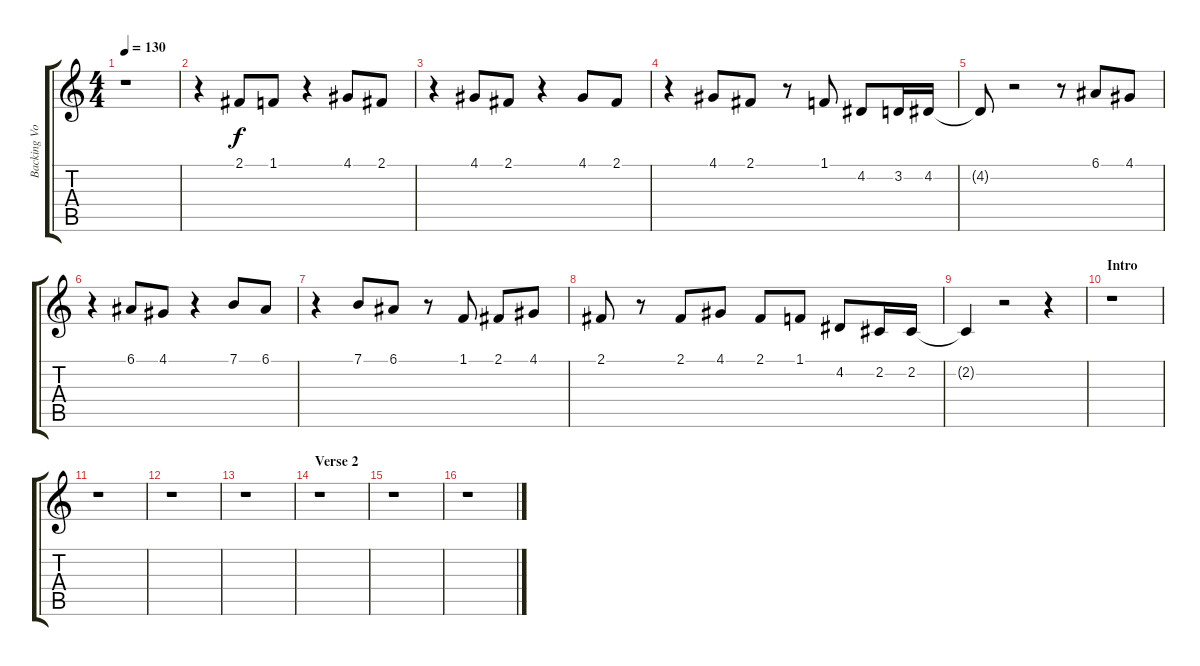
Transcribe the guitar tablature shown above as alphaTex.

\track ("Backing Vocals" "Backing Vo") {instrument voiceoohs}
\staff {score tabs}
\tuning (E4 B3 G3 D3 A2 E2) {hide}
\ts (4 4)
\tempo 130
\clef g2
\ks c
r.1{dy f} |
r.4 2.1.8 1.1.8 r.4 4.1.8 2.1.8 |
r.4 4.1.8 2.1.8 r.4 4.1.8 2.1.8 |
r.4 4.1.8 2.1.8 r.8 1.1.8 4.2.8 3.2.16 4.2.16 |
4.2{t}.8 r.2 r.8 6.1.8 4.1.8 |
r.4 6.1.8 4.1.8 r.4 7.1.8 6.1.8 |
r.4 7.1.8 6.1.8 r.8 1.1.8 2.1.8 4.1.8 |
2.1.8 r.8 2.1.8 4.1.8 2.1.8 1.1.8 4.2.8 2.2.16 2.2.16 |
2.2{t}.4 r.2 r.4 |
\section ("" "Intro")
r.1 |
r.1 |
r.1 |
r.1 |
\section ("" "Verse 2")
r.1 |
r.1 |
r.1
